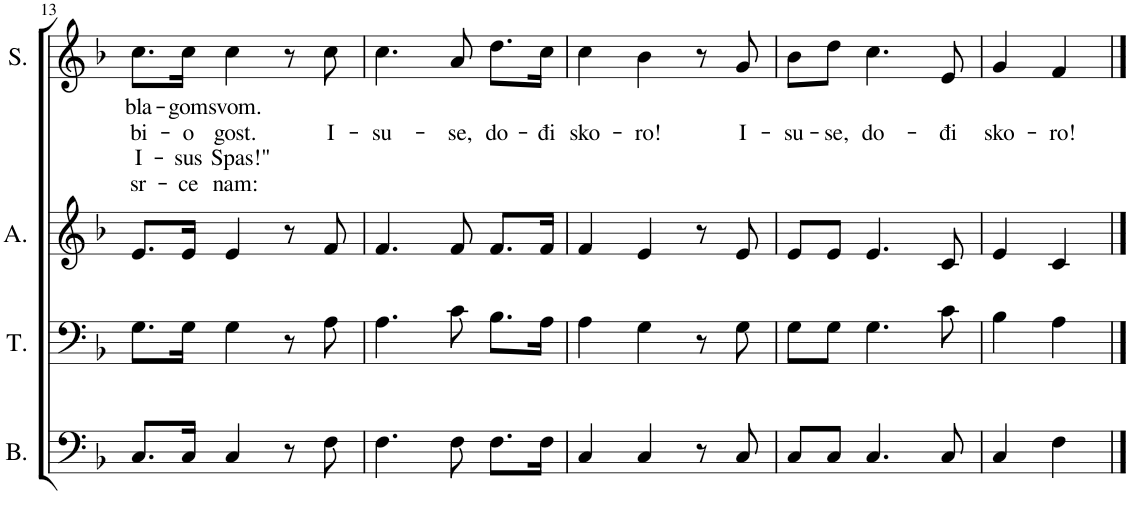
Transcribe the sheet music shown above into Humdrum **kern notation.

**kern	**kern	**kern	**kern	**text	**text	**text	**text
*part4	*part3	*part2	*part1	*part1	*part1	*part1	*part1
*staff4	*staff3	*staff2	*staff1	*staff1	*staff1	*staff1	*staff1
*I"Bass	*I"Tenor	*I"Alto	*I"Soprano	*	*	*	*
*I'B.	*I'T.	*I'A.	*I'S.	*	*	*	*
!!LO:PB:g=z
*clefF4	*clefF4	*clefG2	*clefG2	*	*	*	*
*k[b-]	*k[b-]	*k[b-]	*k[b-]	*	*	*	*
*M3/4	*M3/4	*M3/4	*M3/4	*	*	*	*
=13	=13	=13	=13	=13	=13	=13	=13
!	!	!	!	!LO:LY:b	!LO:LY:b	!LO:LY:b	!LO:LY:b
8.C/L	8.G\L	8.e/L	8.cc\L	bla-	bi-	I-	sr-
!	!	!	!	!LO:LY:b	!LO:LY:b	!LO:LY:b	!LO:LY:b
16C/Jk	16G\Jk	16e/Jk	16cc\Jk	-gom	-o	-sus	-ce
!	!	!	!	!LO:LY:b	!LO:LY:b	!LO:LY:b	!LO:LY:b
4C/	4G\	4e/	4cc\	svom.	gost.	Spas!"	nam:
8r	8r	8r	8r	.	.	.	.
!	!	!	!	!	!LO:LY:b	!	!
8F\	8A\	8f/	8cc\	.	I-	.	.
=14	=14	=14	=14	=14	=14	=14	=14
!	!	!	!	!	!LO:LY:b	!	!
4.F\	4.A\	4.f/	4.cc\	.	-su-	.	.
!	!	!	!	!	!LO:LY:b	!	!
8F\	8c\	8f/	8a/	.	-se,	.	.
!	!	!	!	!	!LO:LY:b	!	!
8.F\L	8.B-\L	8.f/L	8.dd\L	.	do-	.	.
!	!	!	!	!	!LO:LY:b	!	!
16F\Jk	16A\Jk	16f/Jk	16cc\Jk	.	-đi	.	.
=15	=15	=15	=15	=15	=15	=15	=15
!	!	!	!	!	!LO:LY:b	!	!
4C/	4A\	4f/	4cc\	.	sko-	.	.
!	!	!	!	!	!LO:LY:b	!	!
4C/	4G\	4e/	4b-\	.	-ro!	.	.
8r	8r	8r	8r	.	.	.	.
!	!	!	!	!	!LO:LY:b	!	!
8C/	8G\	8e/	8g/	.	I-	.	.
=16	=16	=16	=16	=16	=16	=16	=16
!	!	!	!	!	!LO:LY:b	!	!
8C/L	8G\L	8e/L	8b-\L	.	-su-	.	.
!	!	!	!	!	!LO:LY:b	!	!
8C/J	8G\J	8e/J	8dd\J	.	-se,	.	.
!	!	!	!	!	!LO:LY:b	!	!
4.C/	4.G\	4.e/	4.cc\	.	do-	.	.
!	!	!	!	!	!LO:LY:b	!	!
8C/	8c\	8c/	8e/	.	-đi	.	.
=17	=17	=17	=17	=17	=17	=17	=17
!	!	!	!	!	!LO:LY:b	!	!
4C/	4B-\	4e/	4g/	.	sko-	.	.
!	!	!	!	!	!LO:LY:b	!	!
4F\	4A\	4c/	4f/	.	-ro!	.	.
==	==	==	==	==	==	==	==
*-	*-	*-	*-	*-	*-	*-	*-
